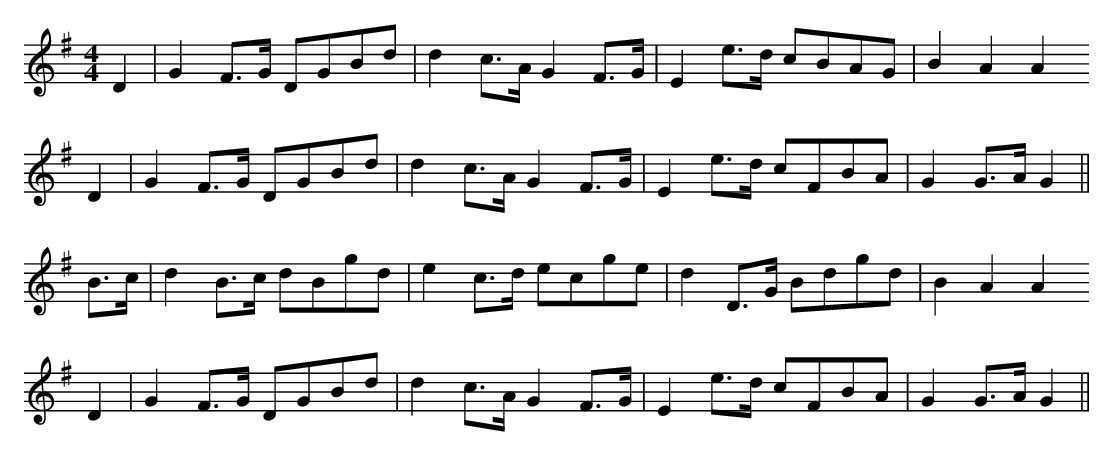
X:1
M:4/4
K:G
D2|G2 F>G DGBd|d2 c>A G2 F>G|E2 e>d cBAG|B2 A2 A2
D2|G2 F>G DGBd|d2 c>A G2 F>G|E2 e>d cFBA|G2 G>A G2||
B>c|d2 B>c dBgd|e2 c>d ecge|d2 D>G Bdgd|B2 A2 A2
D2|G2 F>G DGBd|d2 c>A G2 F>G|E2 e>d cFBA|G2 G>A G2||
